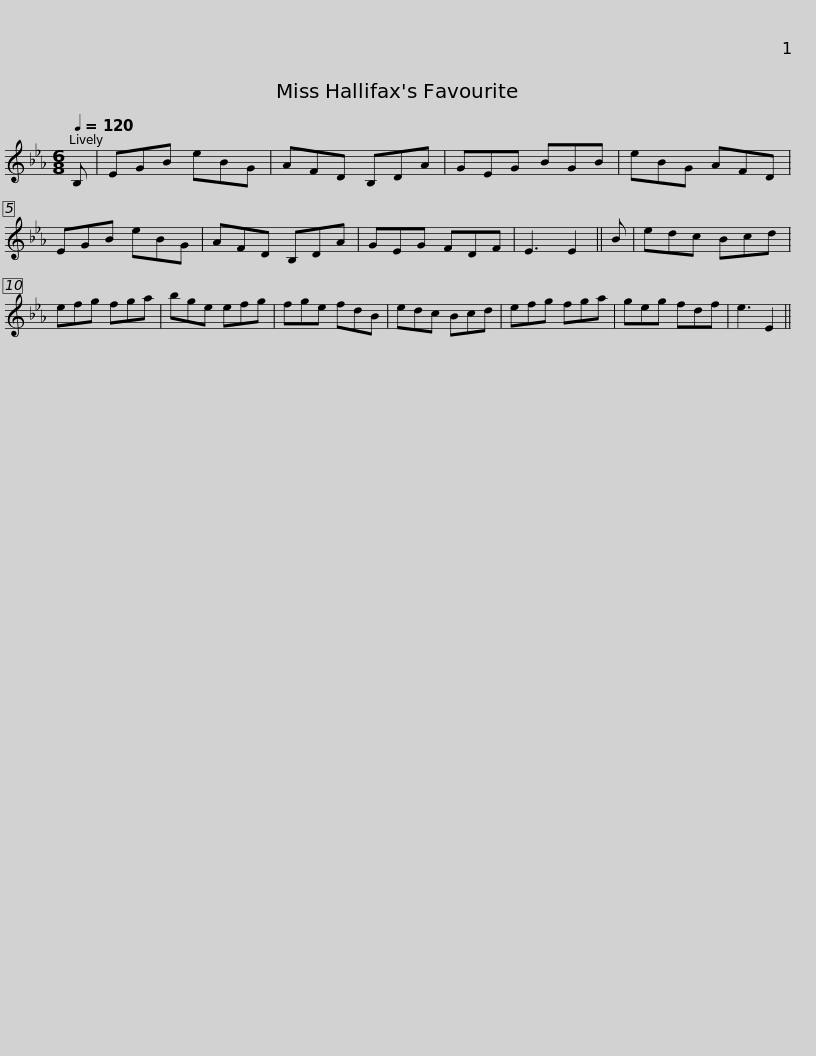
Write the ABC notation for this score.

X:1
L:1/8
Q:1/4=120
M:6/8
I:linebreak $
K:Eb
V:1 treble
V:1
 B, | EGB eBG | AFD B,DA | GEG BGB | eBG AFD | %5
 EGB eBG | AFD B,DA | GEG FDF |$ E3 E2 || B | %10
 edc Bcd | efg fga | bge efg | fge fdB | edc Bcd | %15
 efg fga |$ geg fdf | e3 E2 || %18
